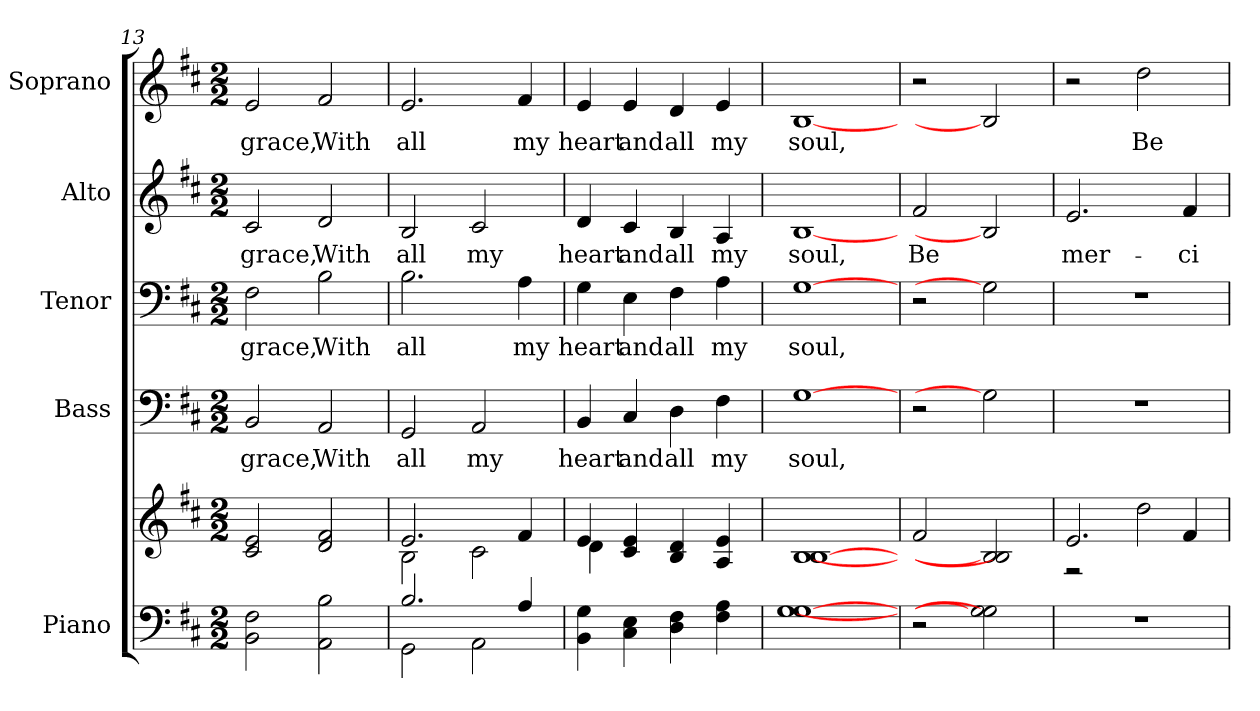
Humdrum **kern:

**kern	**kern	**kern	**text	**kern	**text	**kern	**text	**kern	**text
*part5	*part5	*part4	*part4	*part3	*part3	*part2	*part2	*part1	*part1
*staff6	*staff5	*staff4	*staff4	*staff3	*staff3	*staff2	*staff2	*staff1	*staff1
*I"Piano	*	*I"Bass	*	*I"Tenor	*	*I"Alto	*	*I"Soprano	*
*I'Pno.	*	*I'B.	*	*I'T.	*	*I'A.	*	*I'S.	*
!!LO:PB:g=z
*clefF4	*clefG2	*clefF4	*	*clefF4	*	*clefG2	*	*clefG2	*
*k[f#c#]	*k[f#c#]	*k[f#c#]	*	*k[f#c#]	*	*k[f#c#]	*	*k[f#c#]	*
*D:	*D:	*D:	*	*D:	*	*D:	*	*D:	*
*M2/2	*M2/2	*M2/2	*	*M2/2	*	*M2/2	*	*M2/2	*
=13	=13	=13	=13	=13	=13	=13	=13	=13	=13
!	!	!	!LO:LY:b:color=#000000	!	!	!	!	!	!
!	!	!	!	!	!LO:LY:b:color=#000000	!	!	!	!
!	!	!	!	!	!	!	!LO:LY:b:color=#000000	!	!
!	!	!	!	!	!	!	!	!	!LO:LY:b:color=#000000
2BBi\ 2F#i	2c#i/ 2ei	2BBi/	grace,	2F#i\	grace,	2c#i/	grace,	2ei/	grace,
!	!	!	!LO:LY:b:color=#000000	!	!	!	!	!	!
!	!	!	!	!	!LO:LY:b:color=#000000	!	!	!	!
!	!	!	!	!	!	!	!LO:LY:b:color=#000000	!	!
!	!	!	!	!	!	!	!	!	!LO:LY:b:color=#000000
2AAi\ 2Bi	2di/ 2f#i	2AAi/	With	2Bi\	With	2di/	With	2f#i/	With
=14	=14	=14	=14	=14	=14	=14	=14	=14	=14
*^	*^	*	*	*	*	*	*	*	*
!	!	!	!	!	!LO:LY:b:color=#000000	!	!	!	!	!	!
!	!	!	!	!	!	!	!LO:LY:b:color=#000000	!	!	!	!
!	!	!	!	!	!	!	!	!	!LO:LY:b:color=#000000	!	!
!	!	!	!	!	!	!	!	!	!	!	!LO:LY:b:color=#000000
2.Bi/	2GGi\	2.ei/	2Bi\	2GGi/	all	2.Bi\	all	2Bi/	all	2.ei/	all
!	!	!	!	!	!LO:LY:b:color=#000000	!	!	!	!	!	!
!	!	!	!	!	!	!	!	!	!LO:LY:b:color=#000000	!	!
.	2AAi\	.	2c#i\	2AAi/	my	.	.	2c#i/	my	.	.
!	!	!	!	!	!	!	!LO:LY:b:color=#000000	!	!	!	!
!	!	!	!	!	!	!	!	!	!	!	!LO:LY:b:color=#000000
4Ai/	.	4f#i/	.	.	.	4Ai\	my	.	.	4f#i/	my
*v	*v	*	*	*	*	*	*	*	*	*	*
=15	=15	=15	=15	=15	=15	=15	=15	=15	=15	=15
!	!	!	!	!LO:LY:b:color=#000000	!	!	!	!	!	!
!	!	!	!	!	!	!LO:LY:b:color=#000000	!	!	!	!
!	!	!	!	!	!	!	!	!LO:LY:b:color=#000000	!	!
!	!	!	!	!	!	!	!	!	!	!LO:LY:b:color=#000000
4BBi\ 4Gi	4ei/	4di\	4BBi/	heart	4Gi\	heart	4di/	heart	4ei/	heart
!	!	!	!	!LO:LY:b:color=#000000	!	!	!	!	!	!
!	!	!	!	!	!	!LO:LY:b:color=#000000	!	!	!	!
!	!	!	!	!	!	!	!	!LO:LY:b:color=#000000	!	!
!	!	!	!	!	!	!	!	!	!	!LO:LY:b:color=#000000
4C#i\ 4Ei	4c#i/ 4ei	2.ryy	4C#i/	and	4Ei\	and	4c#i/	and	4ei/	and
!	!	!	!	!LO:LY:b:color=#000000	!	!	!	!	!	!
!	!	!	!	!	!	!LO:LY:b:color=#000000	!	!	!	!
!	!	!	!	!	!	!	!	!LO:LY:b:color=#000000	!	!
!	!	!	!	!	!	!	!	!	!	!LO:LY:b:color=#000000
4Di\ 4F#i	4Bi/ 4di	.	4Di\	all	4F#i\	all	4Bi/	all	4di/	all
!	!	!	!	!LO:LY:b:color=#000000	!	!	!	!	!	!
!	!	!	!	!	!	!LO:LY:b:color=#000000	!	!	!	!
!	!	!	!	!	!	!	!	!LO:LY:b:color=#000000	!	!
!	!	!	!	!	!	!	!	!	!	!LO:LY:b:color=#000000
4F#i\ 4Ai	4Ai/ 4ei	.	4F#i\	my	4Ai\	my	4Ai/	my	4ei/	my
*	*v	*v	*	*	*	*	*	*	*	*
=16	=16	=16	=16	=16	=16	=16	=16	=16	=16
!	!	!	!LO:LY:b:color=#000000	!	!	!	!	!	!
!	!	!	!	!	!LO:LY:b:color=#000000	!	!	!	!
!	!	!	!	!	!	!	!LO:LY:b:color=#000000	!	!
!	!	!	!	!	!	!	!	!	!LO:LY:b:color=#000000
[1Gi [1Gi	[1Bi [1Bi	[1Gi	soul,	[1Gi	soul,	[1Bi	soul,	[1Bi	soul,
=17	=17	=17	=17	=17	=17	=17	=17	=17	=17
!	!	!	!	!	!	!	!LO:LY:b:color=#000000	!	!
2r	2f#i/	2r	.	2r	.	2f#i/	Be	2r	.
2Gi] 2Gi]	2Bi] 2Bi]	2Gi]	.	2Gi]	.	2Bi]	.	2Bi]	.
=18	=18	=18	=18	=18	=18	=18	=18	=18	=18
*	*^	*	*	*	*	*	*	*	*
!	!	!	!	!	!	!	!	!LO:LY:b:color=#000000	!	!
1r	2.ei/	2r	1r	.	1r	.	2.ei/	mer-	2r	.
!	!	!	!	!	!	!	!	!	!	!LO:LY:b:color=#000000
.	.	2ddi\	.	.	.	.	.	.	2ddi\	Be
!	!	!	!	!	!	!	!	!LO:LY:b:color=#000000	!	!
.	4f#i/	.	.	.	.	.	4f#i/	-ci-	.	.
*	*v	*v	*	*	*	*	*	*	*	*
=	=	=	=	=	=	=	=	=	=
*-	*-	*-	*-	*-	*-	*-	*-	*-	*-
